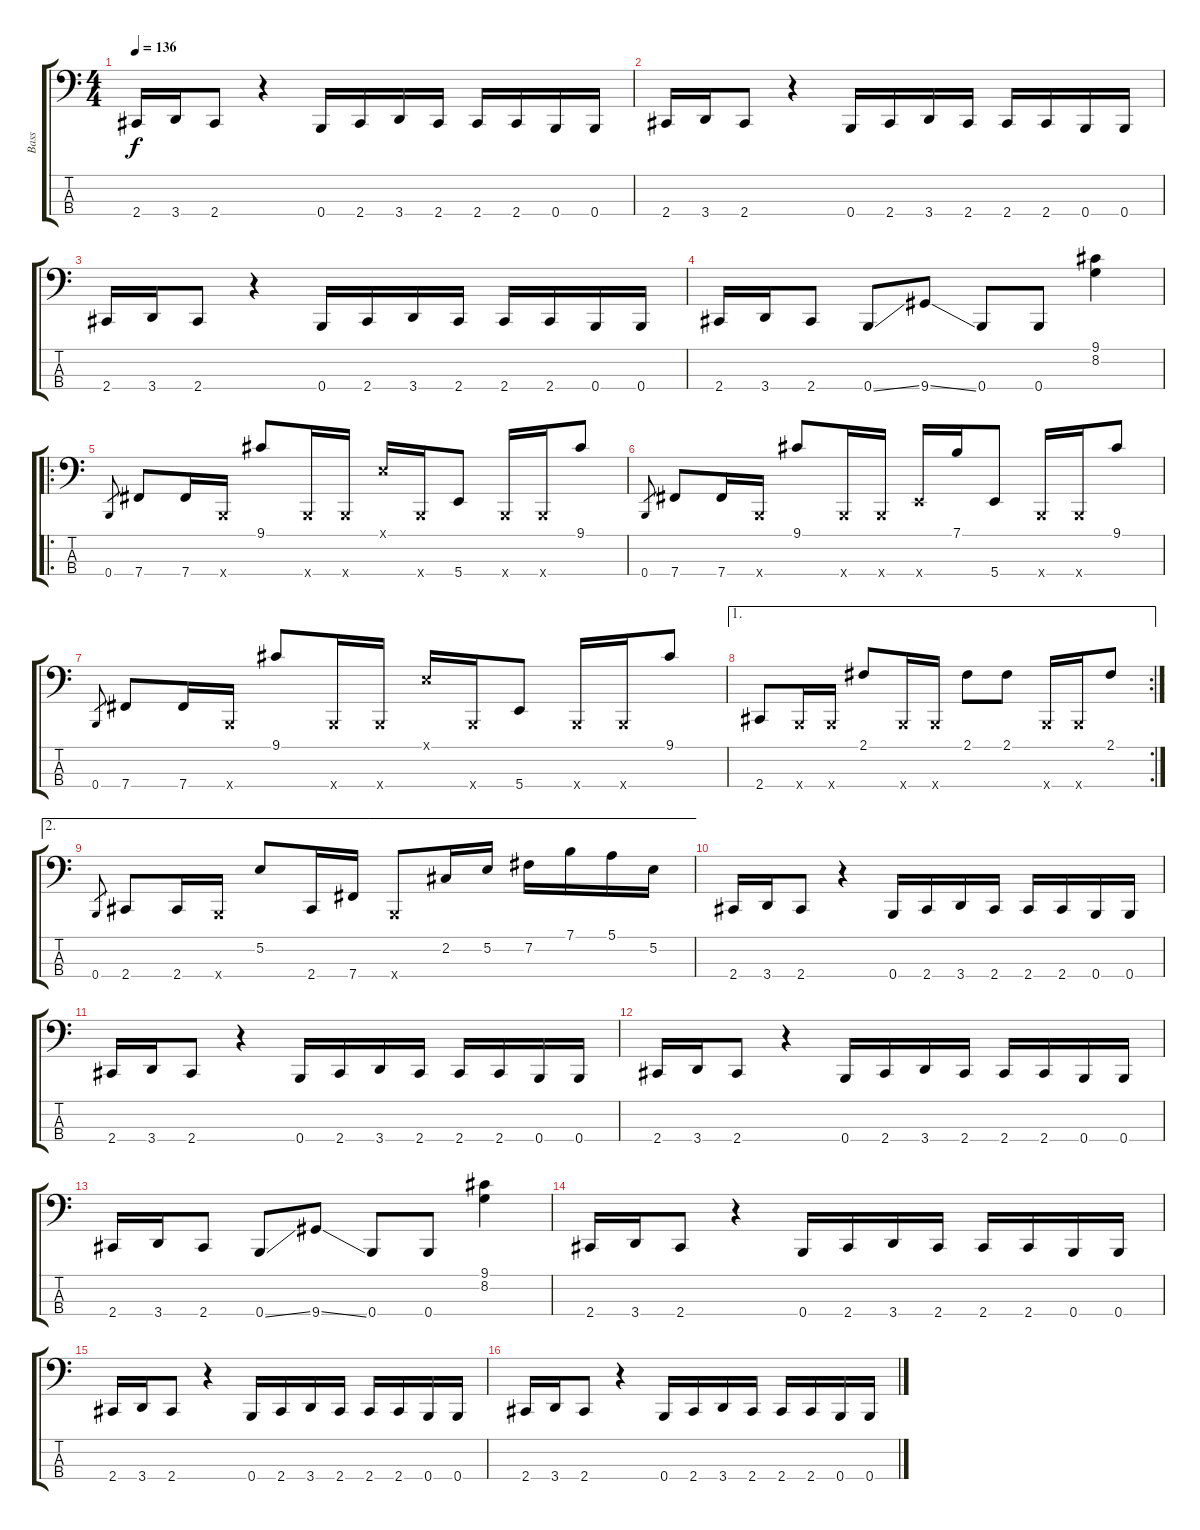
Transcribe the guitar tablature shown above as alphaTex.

\track ("Bass" "Bass") {instrument slapbass1}
\staff {score tabs}
\tuning (E2 B1 Gb1 B0) {hide}
\ts (4 4)
\tempo 136
\clef f4
\ks c
2.4.16{dy f} 3.4.16 2.4.8 r.4 0.4.16 2.4.16 3.4.16 2.4.16 2.4.16 2.4.16 0.4.16 0.4.16 |
2.4.16 3.4.16 2.4.8 r.4 0.4.16 2.4.16 3.4.16 2.4.16 2.4.16 2.4.16 0.4.16 0.4.16 |
2.4.16 3.4.16 2.4.8 r.4 0.4.16 2.4.16 3.4.16 2.4.16 2.4.16 2.4.16 0.4.16 0.4.16 |
2.4.16 3.4.16 2.4.8 0.4{ss}.8 9.4{ss}.8 0.4.8 0.4.8 (9.1 8.2).4 |
\ro
0.4.8{gr} 7.4.8 7.4.16 0.4{x}.16 9.1.8 0.4{x}.16 0.4{x}.16 0.1{x}.16 0.4{x}.16 5.4.8 0.4{x}.16 0.4{x}.16 9.1.8 |
0.4.8{gr} 7.4.8 7.4.16 0.4{x}.16 9.1.8 0.4{x}.16 0.4{x}.16 5.4{x}.16 7.1.16 5.4.8 0.4{x}.16 0.4{x}.16 9.1.8 |
0.4.8{gr} 7.4.8 7.4.16 0.4{x}.16 9.1.8 0.4{x}.16 0.4{x}.16 0.1{x}.16 0.4{x}.16 5.4.8 0.4{x}.16 0.4{x}.16 9.1.8 |
\ae 1
\rc 2
2.4.8 0.4{x}.16 0.4{x}.16 2.1.8 0.4{x}.16 0.4{x}.16 2.1.8 2.1.8 0.4{x}.16 0.4{x}.16 2.1.8 |
\ae 2
0.4.8{gr} 2.4.8 2.4.16 0.4{x}.16 5.2.8 2.4.16 7.4.16 0.4{x}.8 2.2.16 5.2.16 7.2.16 7.1.16 5.1.16 5.2.16 |
2.4.16 3.4.16 2.4.8 r.4 0.4.16 2.4.16 3.4.16 2.4.16 2.4.16 2.4.16 0.4.16 0.4.16 |
2.4.16 3.4.16 2.4.8 r.4 0.4.16 2.4.16 3.4.16 2.4.16 2.4.16 2.4.16 0.4.16 0.4.16 |
2.4.16 3.4.16 2.4.8 r.4 0.4.16 2.4.16 3.4.16 2.4.16 2.4.16 2.4.16 0.4.16 0.4.16 |
2.4.16 3.4.16 2.4.8 0.4{ss}.8 9.4{ss}.8 0.4.8 0.4.8 (9.1 8.2).4 |
2.4.16 3.4.16 2.4.8 r.4 0.4.16 2.4.16 3.4.16 2.4.16 2.4.16 2.4.16 0.4.16 0.4.16 |
2.4.16 3.4.16 2.4.8 r.4 0.4.16 2.4.16 3.4.16 2.4.16 2.4.16 2.4.16 0.4.16 0.4.16 |
2.4.16 3.4.16 2.4.8 r.4 0.4.16 2.4.16 3.4.16 2.4.16 2.4.16 2.4.16 0.4.16 0.4.16
